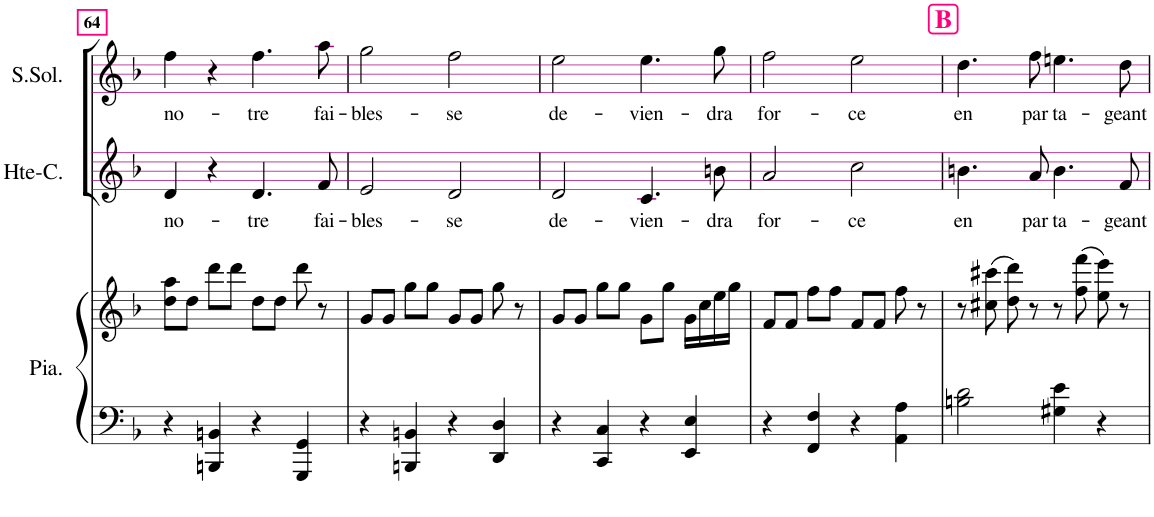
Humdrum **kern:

**kern	**kern	**kern	**text	**kern	**text
*part3	*part3	*part2	*part2	*part1	*part1
*staff4	*staff3	*staff2	*staff2	*staff1	*staff1
*I"Piano	*	*I"Hte-Contre	*	*I"Soprano Sol.	*
*I'Pia.	*	*I'Hte-C.	*	*I'S.Sol.	*
!!LO:PB:g=z
*clefF4	*clefG2	*clefG2	*	*clefG2	*
*k[b-]	*k[b-]	*k[b-]	*	*k[b-]	*
*M2/2	*M2/2	*M2/2	*	*M2/2	*
*met(c|)	*met(c|)	*met(c|)	*	*met(c|)	*
=64	=64	=64	=64	=64	=64
!	!	!	!LO:LY:b	!	!LO:LY:b
4r	8dd\ 8aa\L	4d/	no-	4ff\	no-
.	8dd\J	.	.	.	.
4BBBn/ 4BBn/	8ddd\L	4r	.	4r	.
.	8ddd\J	.	.	.	.
!	!	!	!LO:LY:b	!	!LO:LY:b
4r	8dd\L	4.d/	-tre	4.ff\	-tre
.	8dd\J	.	.	.	.
4GGG/ 4GG/	8ddd\	.	.	.	.
!	!	!	!LO:LY:b	!	!LO:LY:b
.	8r	8f/	fai-	8aa\	fai-
=65	=65	=65	=65	=65	=65
!	!	!	!LO:LY:b	!	!LO:LY:b
4r	8g/L	2e/	-bles-	2gg\	-bles-
.	8g/J	.	.	.	.
4BBBn/ 4BBn/	8gg\L	.	.	.	.
.	8gg\J	.	.	.	.
!	!	!	!LO:LY:b	!	!LO:LY:b
4r	8g/L	2d/	-se	2ff\	-se
.	8g/J	.	.	.	.
4DD/ 4D/	8gg\	.	.	.	.
.	8r	.	.	.	.
=66	=66	=66	=66	=66	=66
!	!	!	!LO:LY:b	!	!LO:LY:b
4r	8g/L	2d/	de-	2ee\	de-
.	8g/J	.	.	.	.
4CC/ 4C/	8gg\L	.	.	.	.
.	8gg\J	.	.	.	.
!	!	!	!LO:LY:b	!	!LO:LY:b
4r	8g\L	4.c/	-vien-	4.ee\	-vien-
.	8gg\J	.	.	.	.
4EE/ 4E/	16g\LL	.	.	.	.
.	16cc\	.	.	.	.
!	!	!	!LO:LY:b	!	!LO:LY:b
.	16ee\	8bn\	-dra	8gg\	-dra
.	16gg\JJ	.	.	.	.
=67	=67	=67	=67	=67	=67
!	!	!	!LO:LY:b	!	!LO:LY:b
4r	8f/L	2a/	for-	2ff\	for-
.	8f/J	.	.	.	.
4FF/ 4F/	8ff\L	.	.	.	.
.	8ff\J	.	.	.	.
!	!	!	!LO:LY:b	!	!LO:LY:b
4r	8f/L	2cc\	-ce	2ee\	-ce
.	8f/J	.	.	.	.
4AA\ 4A\	8ff\	.	.	.	.
.	8r	.	.	.	.
!!LO:REH:place=s1:a:B:cj:color=#FF007F:fs=14:t=B
=68	=68	=68	=68	=68	=68
!	!	!	!LO:LY:b	!	!LO:LY:b
2Bn\ 2d\	8r	4.bn\	en	4.dd\	en
.	(8cc#X\ 8ccc#X\	.	.	.	.
.	8dd\ 8ddd\)	.	.	.	.
!	!	!	!LO:LY:b	!	!LO:LY:b
.	8r	8a/	par-	8ff\	par-
!	!	!	!LO:LY:b	!	!LO:LY:b
4G#X\ 4e\	8r	4.b\	-ta-	4.een\	-ta-
.	(8ff\ 8fff\	.	.	.	.
4r	8ee\ 8eee\)	.	.	.	.
!	!	!	!LO:LY:b	!	!LO:LY:b
.	8r	8f/	-geant	8dd\	-geant
=	=	=	=	=	=
*-	*-	*-	*-	*-	*-
